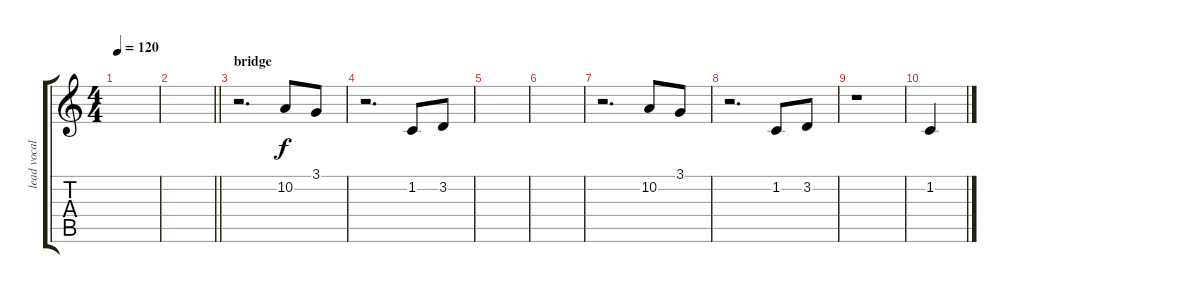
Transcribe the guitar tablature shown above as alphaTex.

\track ("lead vocals" "lead vocal") {instrument lead1square}
\staff {score tabs}
\tuning (E4 B3 G3 D3 A2 E2) {hide}
\ts (4 4)
\tempo 120
\clef g2
\ks c
|
\barLineRight lightlight
|
\section ("" "bridge")
r.2{d} 10.2.8 3.1.8 |
r.2{d} 1.2.8 3.2.8 |
|
|
r.2{d} 10.2.8 3.1.8 |
r.2{d} 1.2.8 3.2.8 |
r.1 |
1.2.4
